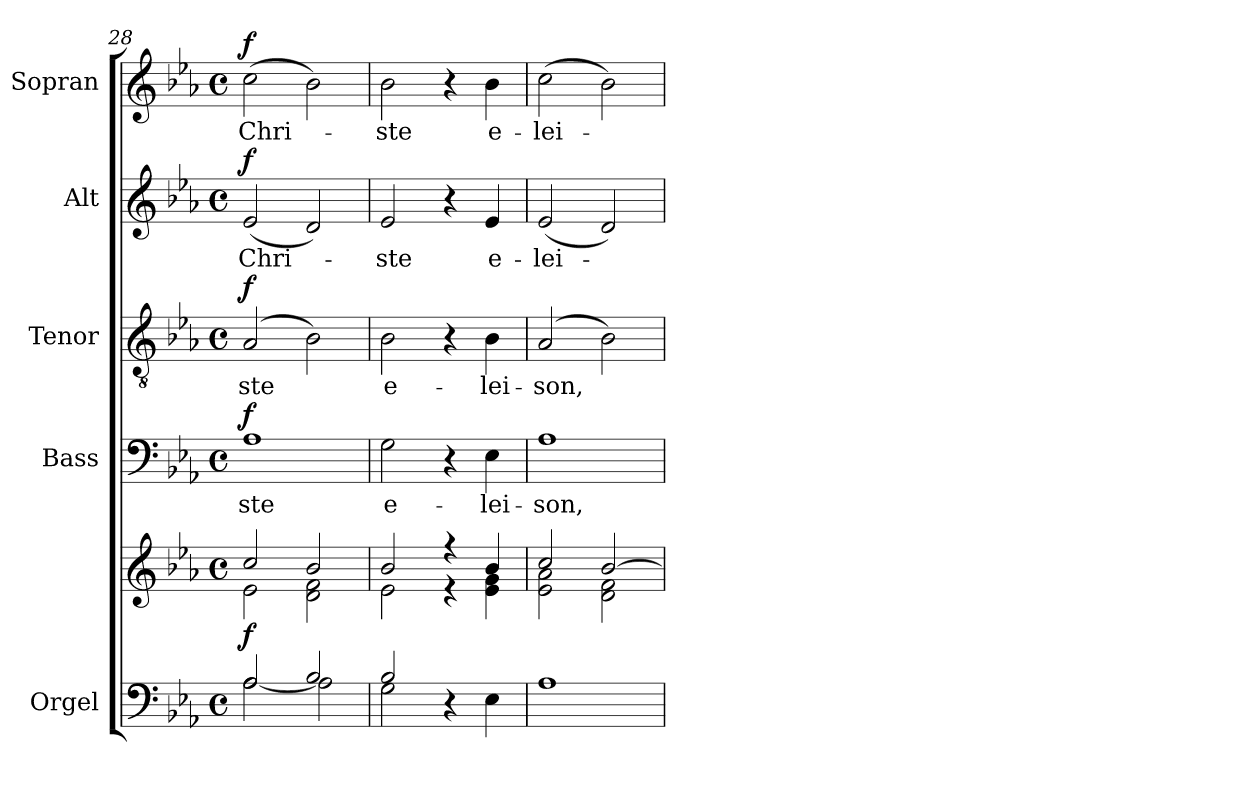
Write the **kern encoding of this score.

**kern	**kern	**dynam	**kern	**text	**dynam	**kern	**text	**dynam	**kern	**text	**dynam	**kern	**text	**dynam
*part5	*part5	*part5	*part4	*part4	*part4	*part3	*part3	*part3	*part2	*part2	*part2	*part1	*part1	*part1
*staff6	*staff5	*staff5/6	*staff4	*staff4	*staff4	*staff3	*staff3	*staff3	*staff2	*staff2	*staff2	*staff1	*staff1	*staff1
*I"Orgel	*	*	*I"Bass	*	*	*I"Tenor	*	*	*I"Alt	*	*	*I"Sopran	*	*
*I'Org.	*	*	*I'B.	*	*	*I'T.	*	*	*I'A.	*	*	*I'S.	*	*
*clefF4	*clefG2	*	*clefF4	*	*	*clefGv2	*	*	*clefG2	*	*	*clefG2	*	*
*k[b-e-a-]	*k[b-e-a-]	*	*k[b-e-a-]	*	*	*k[b-e-a-]	*	*	*k[b-e-a-]	*	*	*k[b-e-a-]	*	*
*E-:	*E-:	*	*E-:	*	*	*E-:	*	*	*E-:	*	*	*E-:	*	*
*M4/4	*M4/4	*	*M4/4	*	*	*M4/4	*	*	*M4/4	*	*	*M4/4	*	*
*met(c)	*met(c)	*	*met(c)	*	*	*met(c)	*	*	*met(c)	*	*	*met(c)	*	*
=28	=28	=28	=28	=28	=28	=28	=28	=28	=28	=28	=28	=28	=28	=28
*^	*^	*	*	*	*	*	*	*	*	*	*	*	*	*
!	!	!	!	!LO:DY:b	!	!LO:LY:b	!LO:DY:a	!	!LO:LY:b	!LO:DY:a	!	!LO:LY:b	!LO:DY:a	!	!LO:LY:b	!LO:DY:a
2A-/	[<2A-\	2cc/	2e-\	f	1A-	-ste	f	(2A-/	-ste	f	(<2e-/	Chri-	f	(>2cc\	Chri-	f
2B-/	2A-\]	2b-/	2d\ 2f\	.	.	.	.	2B-\)	.	.	2d/)	.	.	2b-\)	.	.
=29	=29	=29	=29	=29	=29	=29	=29	=29	=29	=29	=29	=29	=29	=29	=29	=29
!	!	!	!	!	!	!LO:LY:b	!	!	!LO:LY:b	!	!	!LO:LY:b	!	!	!LO:LY:b	!
2B-/	2G\	2b-/	2e-\	.	2G\	e-	.	2B-\	e-	.	2e-/	-ste	.	2b-\	-ste	.
2ryy	4r	4r	4r	.	4r	.	.	4r	.	.	4r	.	.	4r	.	.
!	!	!	!	!	!	!LO:LY:b	!	!	!LO:LY:b	!	!	!LO:LY:b	!	!	!LO:LY:b	!
.	4E-\	4b-/	4e-\ 4g\	.	4E-\	-lei-	.	4B-\	-lei-	.	4e-/	e-	.	4b-\	e-	.
!!LO:LB:g=z
=30	=30	=30	=30	=30	=30	=30	=30	=30	=30	=30	=30	=30	=30	=30	=30	=30
!	!	!	!	!	!	!LO:LY:b	!	!	!LO:LY:b	!	!	!LO:LY:b	!	!	!LO:LY:b	!
*v	*v	*	*	*	*	*	*	*	*	*	*	*	*	*	*	*
1A-	2cc/	2e-\ 2a-\	.	1A-	-son,	.	(2A-/	-son,	.	(<2e-/	-lei-	.	(>2cc\	-lei-	.
.	[>2b-/	2d\ 2f\	.	.	.	.	2B-\)	.	.	2d/)	.	.	2b-\)	.	.
*	*v	*v	*	*	*	*	*	*	*	*	*	*	*	*	*
=	=	=	=	=	=	=	=	=	=	=	=	=	=	=
*-	*-	*-	*-	*-	*-	*-	*-	*-	*-	*-	*-	*-	*-	*-
